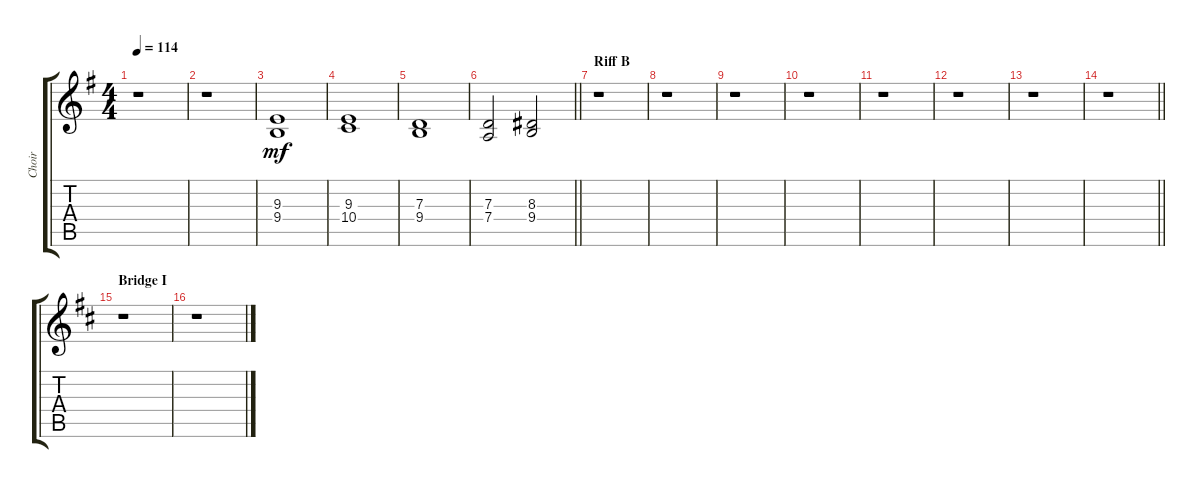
\track ("Choir" "Choir") {instrument choiraahs}
\staff {score tabs}
\tuning (E4 B3 G3 D3 A2 E2) {hide}
\ts (4 4)
\tempo 114
\clef g2
\ks eminor
r.1{dy mf} |
r.1 |
(9.3 9.4).1 |
(9.3 10.4).1 |
(7.3 9.4).1 |
\barLineRight lightlight
(7.3 7.4).2 (8.3 9.4).2 |
\section ("" "Riff B")
r.1 |
r.1 |
r.1 |
r.1 |
r.1 |
r.1 |
r.1 |
\barLineRight lightlight
r.1 |
\section ("" "Bridge I")
\ks bminor
r.1 |
r.1
